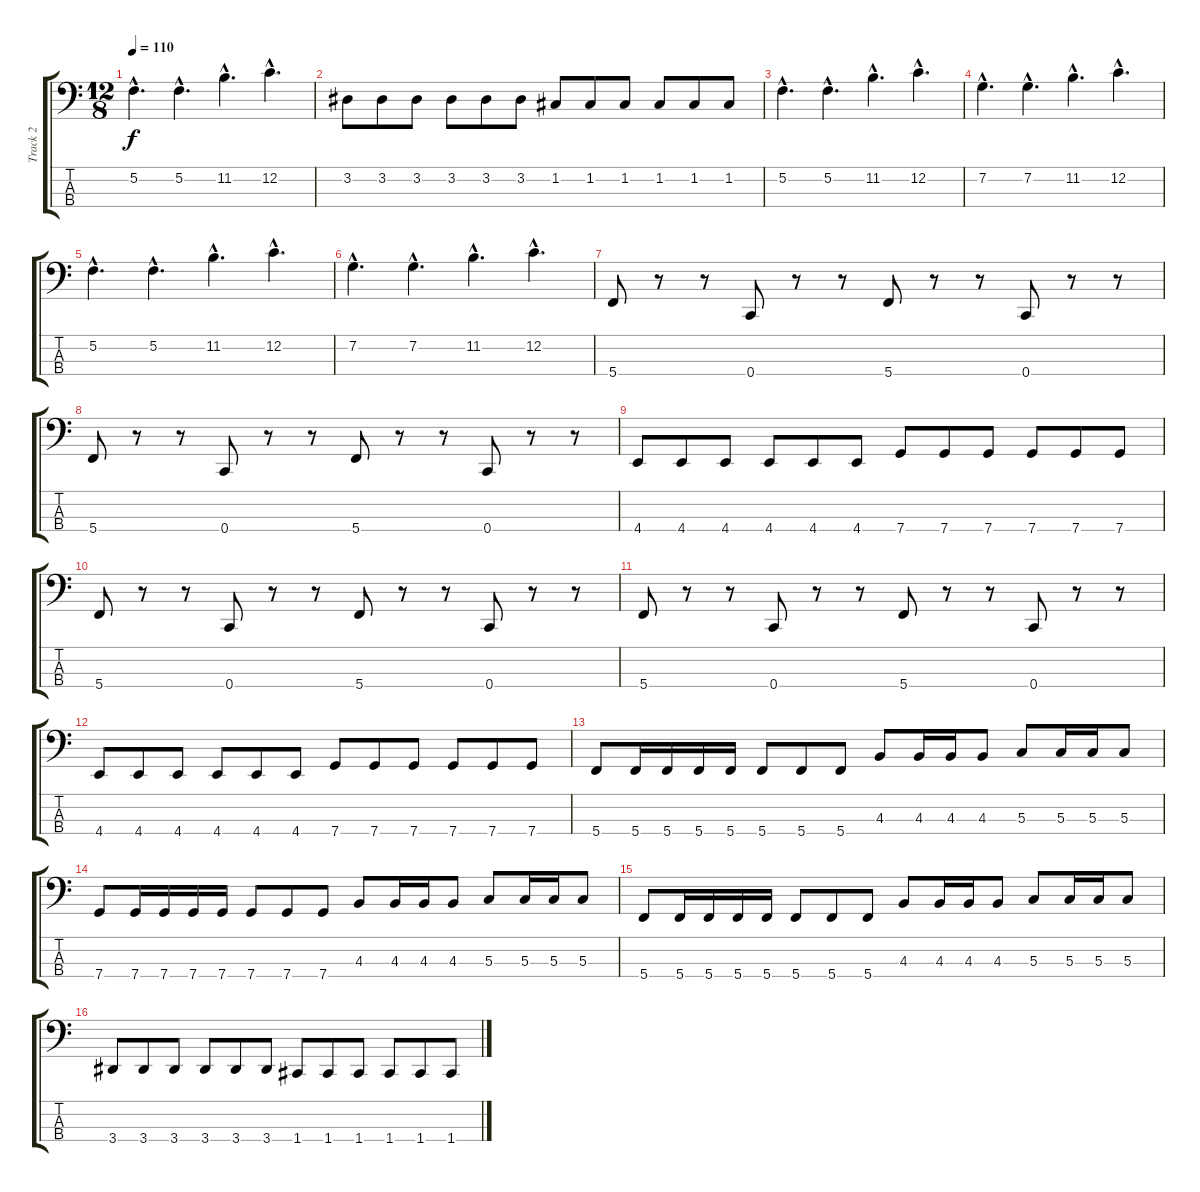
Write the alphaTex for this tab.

\track ("Track 2" "Track 2") {instrument electricbassfinger}
\staff {score tabs}
\tuning (F2 C2 G1 C1) {hide}
\ts (12 8)
\tempo 110
\clef f4
\ks c
5.2{hac}.4{d dy f} 5.2{hac}.4{d} 11.2{hac}.4{d} 12.2{hac}.4{d} |
3.2.8 3.2.8 3.2.8 3.2.8 3.2.8 3.2.8 1.2.8 1.2.8 1.2.8 1.2.8 1.2.8 1.2.8 |
5.2{hac}.4{d volume 9} 5.2{hac}.4{d} 11.2{hac}.4{d} 12.2{hac}.4{d} |
7.2{hac}.4{d} 7.2{hac}.4{d} 11.2{hac}.4{d} 12.2{hac}.4{d} |
5.2{hac}.4{d} 5.2{hac}.4{d} 11.2{hac}.4{d} 12.2{hac}.4{d} |
7.2{hac}.4{d} 7.2{hac}.4{d} 11.2{hac}.4{d} 12.2{hac}.4{d} |
5.4.8{volume 16 instrument contrabass} r.8 r.8 0.4.8 r.8 r.8 5.4.8 r.8 r.8 0.4.8 r.8 r.8 |
5.4.8 r.8 r.8 0.4.8 r.8 r.8 5.4.8 r.8 r.8 0.4.8 r.8 r.8 |
4.4.8{instrument electricbassfinger} 4.4.8 4.4.8 4.4.8 4.4.8 4.4.8 7.4.8 7.4.8 7.4.8 7.4.8 7.4.8 7.4.8 |
5.4.8{volume 16 instrument contrabass} r.8 r.8 0.4.8 r.8 r.8 5.4.8 r.8 r.8 0.4.8 r.8 r.8 |
5.4.8 r.8 r.8 0.4.8 r.8 r.8 5.4.8 r.8 r.8 0.4.8 r.8 r.8 |
4.4.8{instrument electricbassfinger} 4.4.8 4.4.8 4.4.8 4.4.8 4.4.8 7.4.8 7.4.8 7.4.8 7.4.8 7.4.8 7.4.8 |
5.4.8 5.4.16 5.4.16 5.4.16 5.4.16 5.4.8 5.4.8 5.4.8 4.3.8 4.3.16 4.3.16 4.3.8 5.3.8 5.3.16 5.3.16 5.3.8 |
7.4.8 7.4.16 7.4.16 7.4.16 7.4.16 7.4.8 7.4.8 7.4.8 4.3.8 4.3.16 4.3.16 4.3.8 5.3.8 5.3.16 5.3.16 5.3.8 |
5.4.8 5.4.16 5.4.16 5.4.16 5.4.16 5.4.8 5.4.8 5.4.8 4.3.8 4.3.16 4.3.16 4.3.8 5.3.8 5.3.16 5.3.16 5.3.8 |
3.4.8 3.4.8 3.4.8 3.4.8 3.4.8 3.4.8 1.4.8 1.4.8 1.4.8 1.4.8 1.4.8 1.4.8
